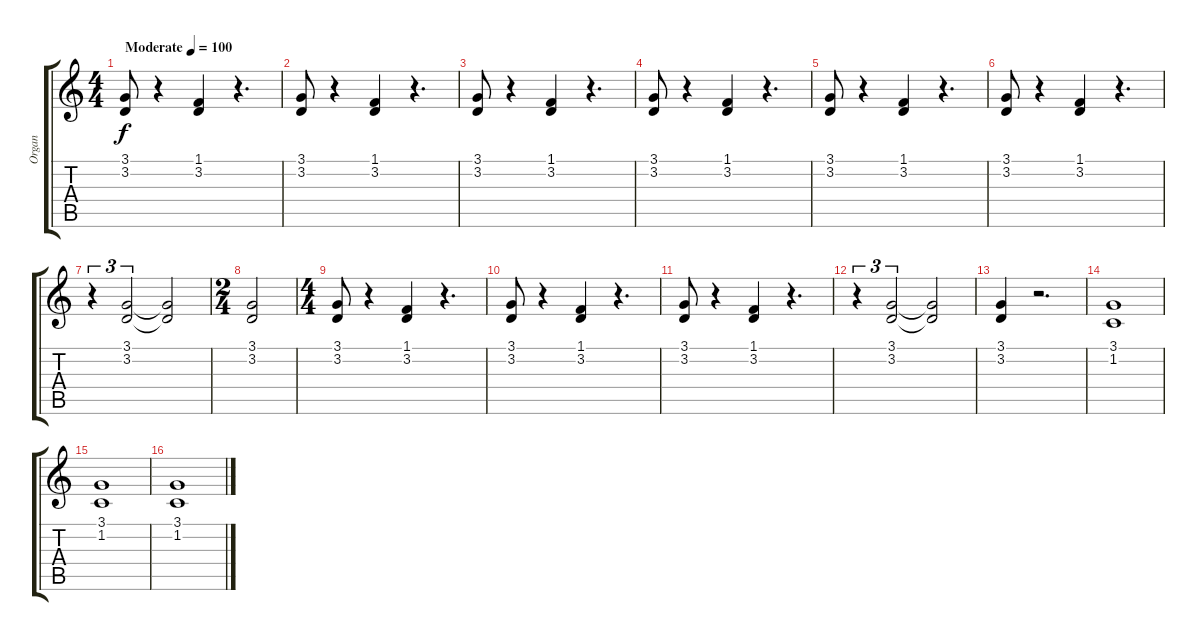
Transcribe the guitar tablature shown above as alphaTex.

\track ("Organ" "Organ") {instrument drawbarorgan}
\staff {score tabs}
\tuning (E4 B3 G3 D3 A2 E2) {hide}
\ts (4 4)
\tempo (100 "Moderate")
\clef g2
\ks c
(3.1 3.2).8{dy f instrument drawbarorgan} r.4 (1.1 3.2).4 r.4{d} |
(3.1 3.2).8 r.4 (1.1 3.2).4 r.4{d} |
(3.1 3.2).8 r.4 (1.1 3.2).4 r.4{d} |
(3.1 3.2).8 r.4 (1.1 3.2).4 r.4{d} |
(3.1 3.2).8 r.4 (1.1 3.2).4 r.4{d} |
(3.1 3.2).8 r.4 (1.1 3.2).4 r.4{d} |
r.4{tu (3 2)} (3.1 3.2).2{tu (3 2)} (3.1{t} 3.2{t}).2 |
\ts (2 4)
(3.1 3.2).2 |
\ts (4 4)
(3.1 3.2).8 r.4 (1.1 3.2).4 r.4{d} |
(3.1 3.2).8 r.4 (1.1 3.2).4 r.4{d} |
(3.1 3.2).8 r.4 (1.1 3.2).4 r.4{d} |
r.4{tu (3 2)} (3.1 3.2).2{tu (3 2)} (3.1{t} 3.2{t}).2 |
(3.1 3.2).4 r.2{d} |
(3.1 1.2).1 |
(3.1 1.2).1 |
(3.1 1.2).1
